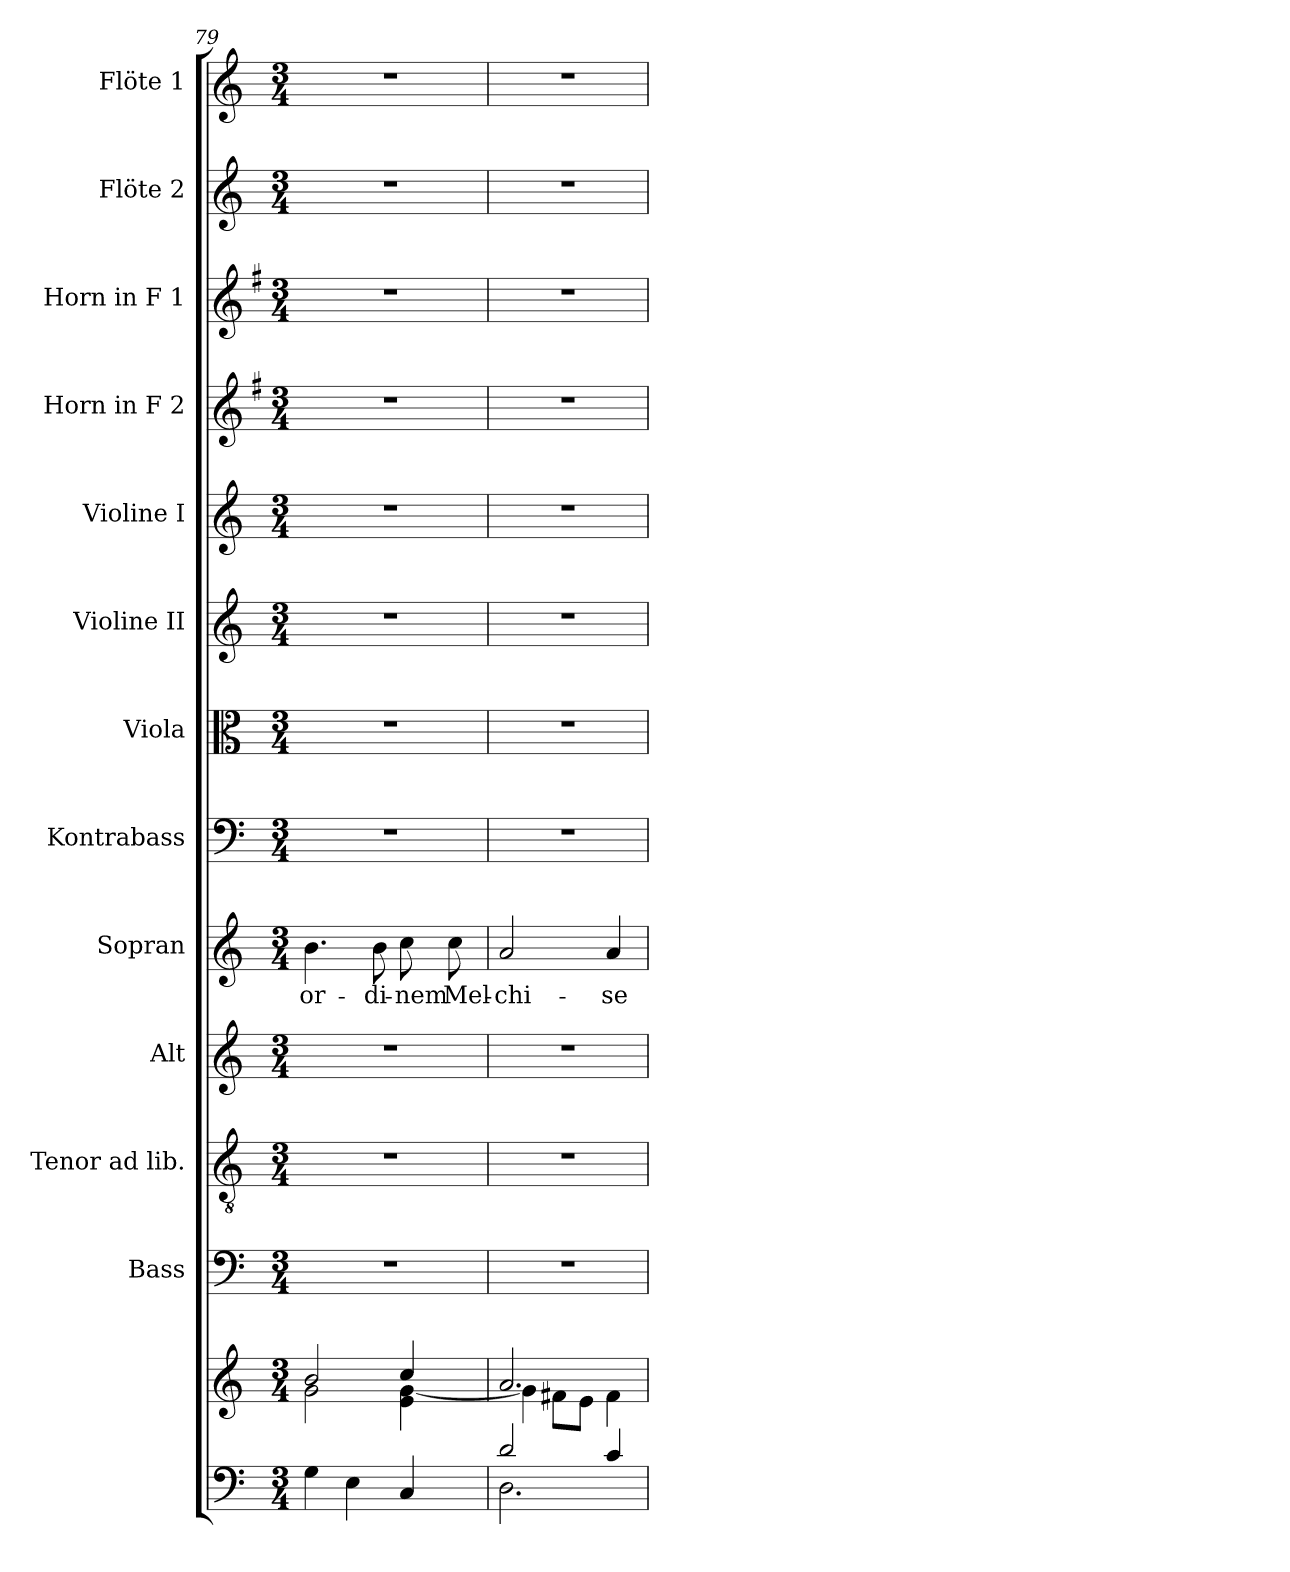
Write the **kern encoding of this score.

**kern	**kern	**kern	**kern	**kern	**kern	**text	**kern	**kern	**kern	**kern	**kern	**kern	**kern	**kern
*part13	*part13	*part12	*part11	*part10	*part9	*part9	*part8	*part7	*part6	*part5	*part4	*part3	*part2	*part1
*staff14	*staff13	*staff12	*staff11	*staff10	*staff9	*staff9	*staff8	*staff7	*staff6	*staff5	*staff4	*staff3	*staff2	*staff1
*	*	*I"Bass	*I"Tenor ad lib.	*I"Alt	*I"Sopran	*	*I"Kontrabass	*I"Viola	*I"Violine II	*I"Violine I	*I"Horn in F 2	*I"Horn in F 1	*I"Flöte 2	*I"Flöte 1
*	*	*I'B.	*I'T.	*I'A.	*I'S.	*	*I'Kb.	*I'Vla.	*I'Vl. II	*I'Vl. I	*	*	*I'Fl. 2	*I'Fl. 1
*clefF4	*clefG2	*clefF4	*clefGv2	*clefG2	*clefG2	*	*clefF4	*clefC3	*clefG2	*clefG2	*clefG2	*clefG2	*clefG2	*clefG2
*	*	*	*	*	*	*	*ITrd7c12	*	*	*	*ITrd4c7	*ITrd4c7	*	*
*k[]	*k[]	*k[]	*k[]	*k[]	*k[]	*	*k[]	*k[]	*k[]	*k[]	*k[]	*k[]	*k[]	*k[]
*C:	*C:	*C:	*C:	*C:	*C:	*	*C:	*C:	*C:	*C:	*C:	*C:	*C:	*C:
*M3/4	*M3/4	*M3/4	*M3/4	*M3/4	*M3/4	*	*M3/4	*M3/4	*M3/4	*M3/4	*M3/4	*M3/4	*M3/4	*M3/4
=79	=79	=79	=79	=79	=79	=79	=79	=79	=79	=79	=79	=79	=79	=79
*	*^	*	*	*	*	*	*	*	*	*	*	*	*	*
!	!	!	!	!	!	!	!LO:LY:b	!	!	!	!	!	!	!	!
4G\	2b/	2g\	2.r	2.r	2.r	4.b\	or-	2.r	2.r	2.r	2.r	2.r	2.r	2.r	2.r
4E\	.	.	.	.	.	.	.	.	.	.	.	.	.	.	.
!	!	!	!	!	!	!	!LO:LY:b	!	!	!	!	!	!	!	!
.	.	.	.	.	.	8b\	-di-	.	.	.	.	.	.	.	.
!	!	!	!	!	!	!	!LO:LY:b	!	!	!	!	!	!	!	!
4C/	4cc/	4e\ [<4g\	.	.	.	8cc\	-nem	.	.	.	.	.	.	.	.
!	!	!	!	!	!	!	!LO:LY:b	!	!	!	!	!	!	!	!
.	.	.	.	.	.	8cc\	Mel-	.	.	.	.	.	.	.	.
=80	=80	=80	=80	=80	=80	=80	=80	=80	=80	=80	=80	=80	=80	=80	=80
*^	*	*	*	*	*	*	*	*	*	*	*	*	*	*	*
!	!	!	!	!	!	!	!	!LO:LY:b	!	!	!	!	!	!	!	!
2d/	2.D\	2.a/	4g\]	2.r	2.r	2.r	2a/	-chi-	2.r	2.r	2.r	2.r	2.r	2.r	2.r	2.r
.	.	.	8f#X\L	.	.	.	.	.	.	.	.	.	.	.	.	.
.	.	.	8e\J	.	.	.	.	.	.	.	.	.	.	.	.	.
!	!	!	!	!	!	!	!	!LO:LY:b	!	!	!	!	!	!	!	!
4c/	.	.	4f#\	.	.	.	4a/	-se-	.	.	.	.	.	.	.	.
*v	*v	*	*	*	*	*	*	*	*	*	*	*	*	*	*	*
*	*v	*v	*	*	*	*	*	*	*	*	*	*	*	*	*
=	=	=	=	=	=	=	=	=	=	=	=	=	=	=
*-	*-	*-	*-	*-	*-	*-	*-	*-	*-	*-	*-	*-	*-	*-
